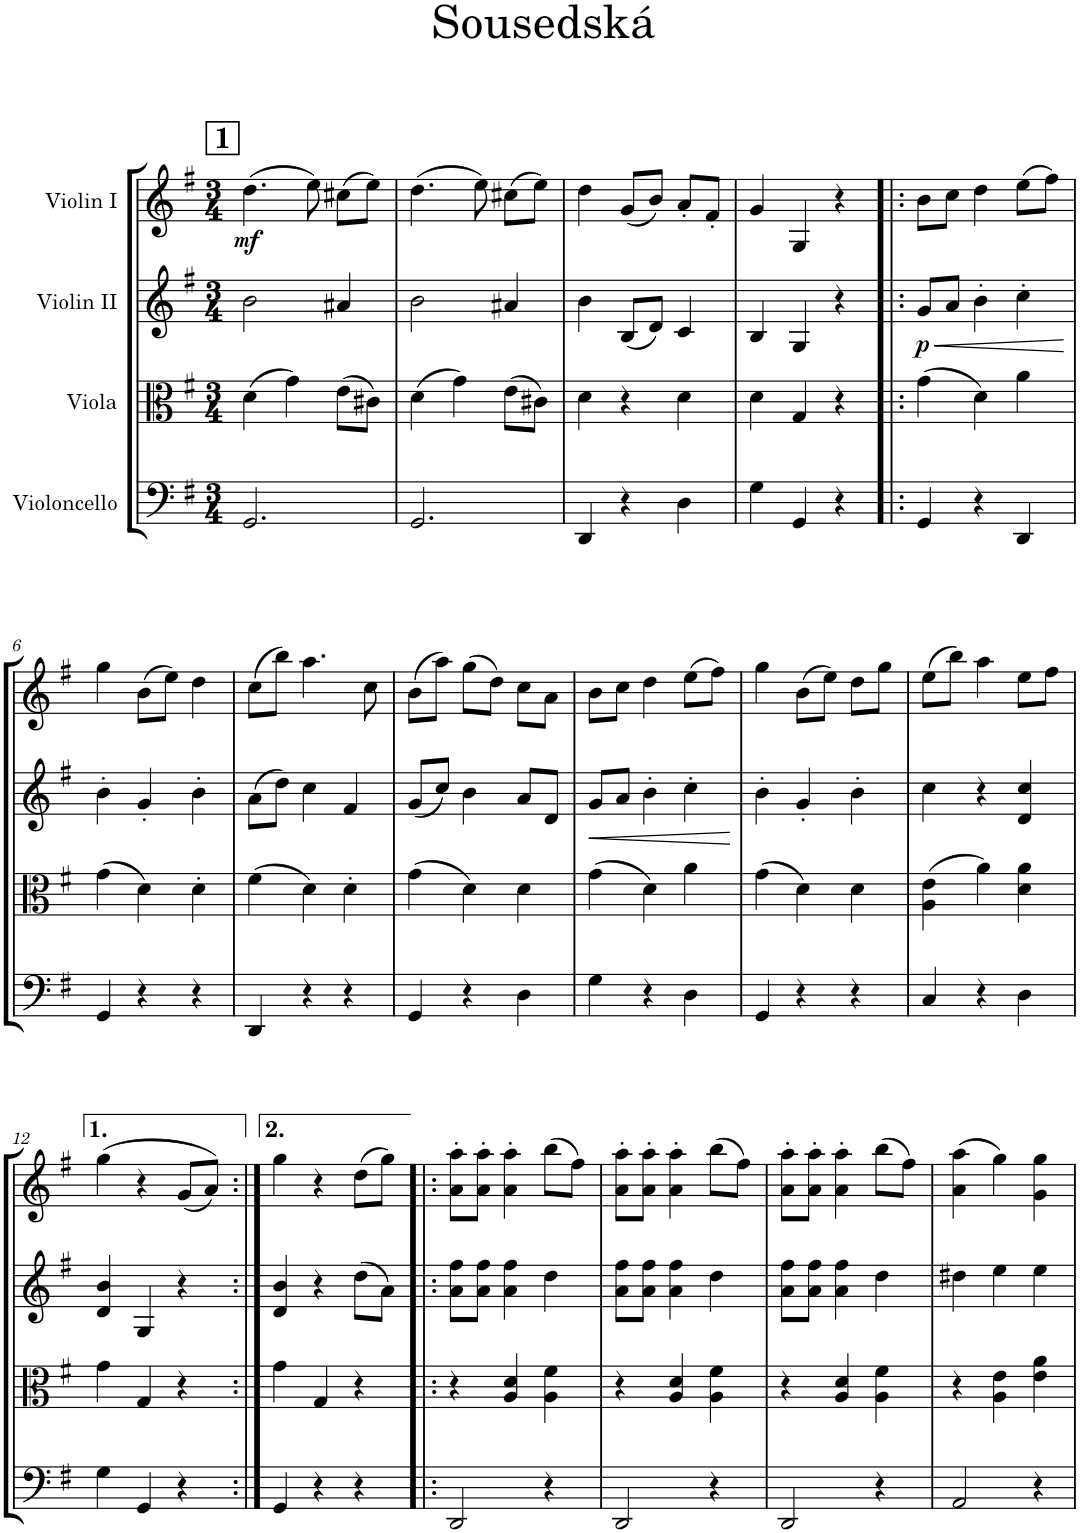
**kern	**kern	**kern	**dynam	**kern	**dynam
*part4	*part3	*part2	*part2	*part1	*part1
*staff4	*staff3	*staff2	*staff2	*staff1	*staff1
*I"Violoncello	*I"Viola	*I"Violin II	*	*I"Violin I	*
*I'Vc	*I'Vla	*I'Vln	*	*I'Vln	*
*clefF4	*clefC3	*clefG2	*	*clefG2	*
*k[f#]	*k[f#]	*k[f#]	*	*k[f#]	*
*M3/4	*M3/4	*M3/4	*	*M3/4	*
!!LO:REH:place=s1:a:B:cj:fs=14:t=1
=1	=1	=1	=1	=1	=1
!	!	!	!	!	!LO:DY:b
2.GG/	(4d\	2b\	.	(4.dd\	mf
.	4g\)	.	.	.	.
.	.	.	.	8ee\)	.
.	(8e\L	4a#X/	.	(8cc#X\L	.
.	8c#X\J)	.	.	8ee\J)	.
=2	=2	=2	=2	=2	=2
2.GG/	(4d\	2b\	.	(4.dd\	.
.	4g\)	.	.	.	.
.	.	.	.	8ee\)	.
.	(8e\L	4a#X/	.	(8cc#X\L	.
.	8c#X\J)	.	.	8ee\J)	.
=3	=3	=3	=3	=3	=3
4DD/	4d\	4b\	.	4dd\	.
4r	4r	(8B/L	.	(8g/L	.
.	.	8d/J)	.	8b/J)	.
4D\	4d\	4c/	.	8a'/L	.
.	.	.	.	8f#'/J	.
=4	=4	=4	=4	=4	=4
4G\	4d\	4B/	.	4g/	.
4GG/	4G/	4G/	.	4G/	.
4r	4r	4r	.	4r	.
=5!|:	=5!|:	=5!|:	=5!|:	=5!|:	=5!|:
!	!	!	!LO:HP:b	!	!
!	!	!	!LO:DY:n=1:b	!	!
4GG/	(4g\	8g/L	< p	8b\L	.
.	.	8a/J	.	8cc\J	.
4r	4d\)	4b'\	.	4dd\	.
4DD/	4a\	4cc'\	.	(8ee\L	.
.	.	.	.	8ff#\J)	.
.	.	.	[	.	.
!!LO:LB:g=z
=6	=6	=6	=6	=6	=6
4GG/	(4g\	4b'\	.	4gg\	.
4r	4d\)	4g'/	.	(8b\L	.
.	.	.	.	8ee\J)	.
4r	4d'\	4b'\	.	4dd\	.
=7	=7	=7	=7	=7	=7
4DD/	(4f#\	(8a\L	.	(8cc\L	.
.	.	8dd\J)	.	8bb\J)	.
4r	4d\)	4cc\	.	4.aa\	.
4r	4d'\	4f#/	.	.	.
.	.	.	.	8cc\	.
=8	=8	=8	=8	=8	=8
4GG/	(4g\	(8g/L	.	(8b\L	.
.	.	8cc/J)	.	8aa\J)	.
4r	4d\)	4b\	.	(8gg\L	.
.	.	.	.	8dd\J)	.
4D\	4d\	8a/L	.	8cc\L	.
.	.	8d/J	.	8a\J	.
=9	=9	=9	=9	=9	=9
!	!	!	!LO:HP:b	!	!
4G\	(4g\	8g/L	<	8b\L	.
.	.	8a/J	.	8cc\J	.
4r	4d\)	4b'\	.	4dd\	.
4D\	4a\	4cc'\	.	(8ee\L	.
.	.	.	.	8ff#\J)	.
.	.	.	[	.	.
=10	=10	=10	=10	=10	=10
4GG/	(4g\	4b'\	.	4gg\	.
4r	4d\)	4g'/	.	(8b\L	.
.	.	.	.	8ee\J)	.
4r	4d\	4b'\	.	8dd\L	.
.	.	.	.	8gg\J	.
=11	=11	=11	=11	=11	=11
4C/	(4A\ 4e\	4cc\	.	(8ee\L	.
.	.	.	.	8bb\J)	.
4r	4a\)	4r	.	4aa\	.
4D\	4d\ 4a\	4d/ 4cc/	.	8ee\L	.
.	.	.	.	8ff#\J	.
!!LO:LB:g=z
=12	=12	=12	=12	=12	=12
4G\	4g\	4d/ 4b/	.	(4gg\	.
4GG/	4G/	4G/	.	4r	.
4r	4r	4r	.	(8g/L	.
.	.	.	.	8a/J))	.
=13:|!	=13:|!	=13:|!	=13:|!	=13:|!	=13:|!
4GG/	4g\	4d/ 4b/	.	4gg\	.
4r	4G/	4r	.	4r	.
4r	4r	(8dd\L	.	(8dd\L	.
.	.	8a\J)	.	8gg\J)	.
=14!|:	=14!|:	=14!|:	=14!|:	=14!|:	=14!|:
2DD/	4r	8a\ 8ff#\L	.	8a\' 8aa\'L	.
.	.	8a\ 8ff#\J	.	8a\' 8aa\'J	.
.	4A/ 4d/	4a\ 4ff#\	.	4a\' 4aa\'	.
4r	4A\ 4f#\	4dd\	.	(8bb\L	.
.	.	.	.	8ff#\J)	.
=15	=15	=15	=15	=15	=15
2DD/	4r	8a\ 8ff#\L	.	8a\' 8aa\'L	.
.	.	8a\ 8ff#\J	.	8a\' 8aa\'J	.
.	4A/ 4d/	4a\ 4ff#\	.	4a\' 4aa\'	.
4r	4A\ 4f#\	4dd\	.	(8bb\L	.
.	.	.	.	8ff#\J)	.
=16	=16	=16	=16	=16	=16
2DD/	4r	8a\ 8ff#\L	.	8a\' 8aa\'L	.
.	.	8a\ 8ff#\J	.	8a\' 8aa\'J	.
.	4A/ 4d/	4a\ 4ff#\	.	4a\' 4aa\'	.
4r	4A\ 4f#\	4dd\	.	(8bb\L	.
.	.	.	.	8ff#\J)	.
=17	=17	=17	=17	=17	=17
2AA/	4r	4dd#X\	.	(4a\ 4aa\	.
.	4A\ 4e\	4ee\	.	4gg\)	.
4r	4e\ 4a\	4ee\	.	4g\ 4gg\	.
=	=	=	=	=	=
*-	*-	*-	*-	*-	*-
